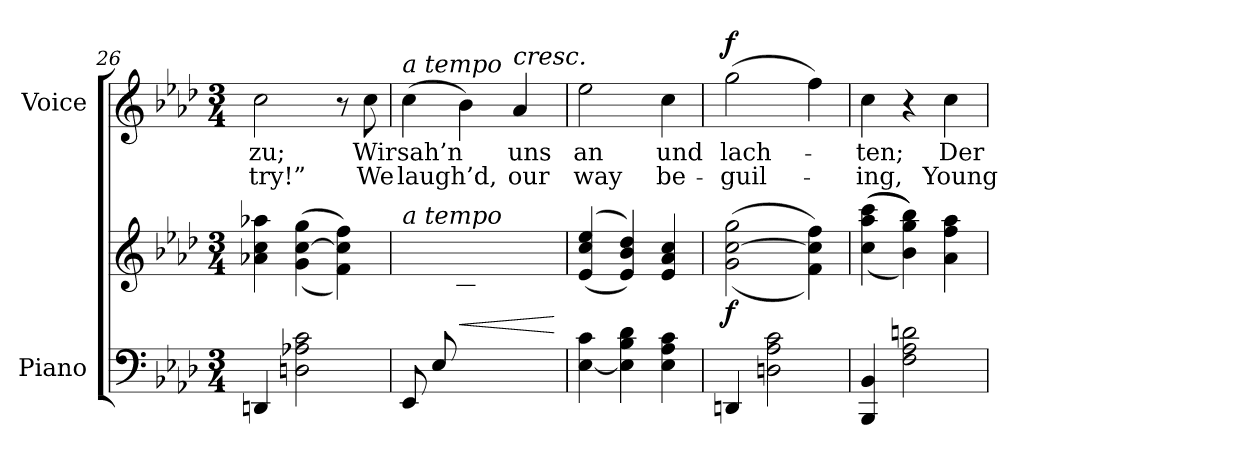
**kern	**kern	**dynam	**kern	**text	**text	**dynam
*part2	*part2	*part2	*part1	*part1	*part1	*part1
*staff3	*staff2	*staff2/3	*staff1	*staff1	*staff1	*staff1
*I"Piano	*	*	*I"Voice	*	*	*
*I'Pno	*	*	*	*	*	*
*clefF4	*clefG2	*	*clefG2	*	*	*
*k[b-e-a-d-]	*k[b-e-a-d-]	*	*k[b-e-a-d-]	*	*	*
*M3/4	*M3/4	*	*M3/4	*	*	*
=26	=26	=26	=26	=26	=26	=26
*	*	*	*^	*	*	*
4DDn/	4a-X\ 4cc\ 4aa-X\	.	2cc\	4ryy	zu;	try!”	.
2Dn\ 2A-X\ 2c\	(>(4g\ [4cc\ 4gg\	.	.	2ryy	.	.	.
.	4f\ 4cc\] 4ff\))	.	8r	.	.	.	.
.	.	.	8cc\	.	Wir	We	.
*	*	*	*v	*v	*	*	*
=27	=27	=27	=27	=27	=27	=27
*^	*	*	*	*	*	*
!	!	!	!	!LO:TX:i:t=a tempo	!	!	!
!	!	!LO:TX:i:t=a tempo	!	!	!	!	!
(8EE-/L	2.ryy	4ryy	.	(4cc\	sah’n	laugh’d,	.
8E-/	.	.	.	.	.	.	.
!	!	!	!LO:HP:b	!	!	!	!
2ryy	.	8c\	<	4b-\)	.	.	.
.	.	8e-\	.	.	.	.	.
!	!	!	!	!LO:TX:a:i:t=cresc.	!	!	!
.	.	8a-\	.	4a-/	uns	our	.
.	.	8cc\J)	.	.	.	.	.
*v	*v	*	*	*	*	*	*
.	.	[	.	.	.	.
=28	=28	=28	=28	=28	=28	=28
[4E-\ 4c\	(>(4e-/ 4cc/ 4ee-/	.	2ee-\	an	way	.
4E-\] 4B-\ 4d-\	4e-/ 4b-/ 4dd-/))	.	.	.	.	.
4E-\ 4A-\ 4c\	4e-/ 4a-/ 4cc/	.	4cc\	und	be-	.
=29	=29	=29	=29	=29	=29	=29
!	!	!LO:DY:b	!	!	!	!LO:DY:a
4DDn/	((>2g\ [2cc\ 2gg\	f	(2gg\	lach-	-guil-	f
2Dn\ 2A-\ 2c\	.	.	.	.	.	.
.	4f\ 4cc\] 4ff\))	.	4ff\)	.	.	.
=30	=30	=30	=30	=30	=30	=30
4BBB-/ 4BB-/	(((<4cc\ 4aa-\ 4ccc\	.	4cc\	-ten;	-ing,	.
2F\ 2A-\ 2dn\	4b-\ 4gg\ 4bb-\)))	.	4r	.	.	.
.	4a-\ 4ff\ 4aa-\	.	4cc\	Der	Young	.
=	=	=	=	=	=	=
*-	*-	*-	*-	*-	*-	*-
